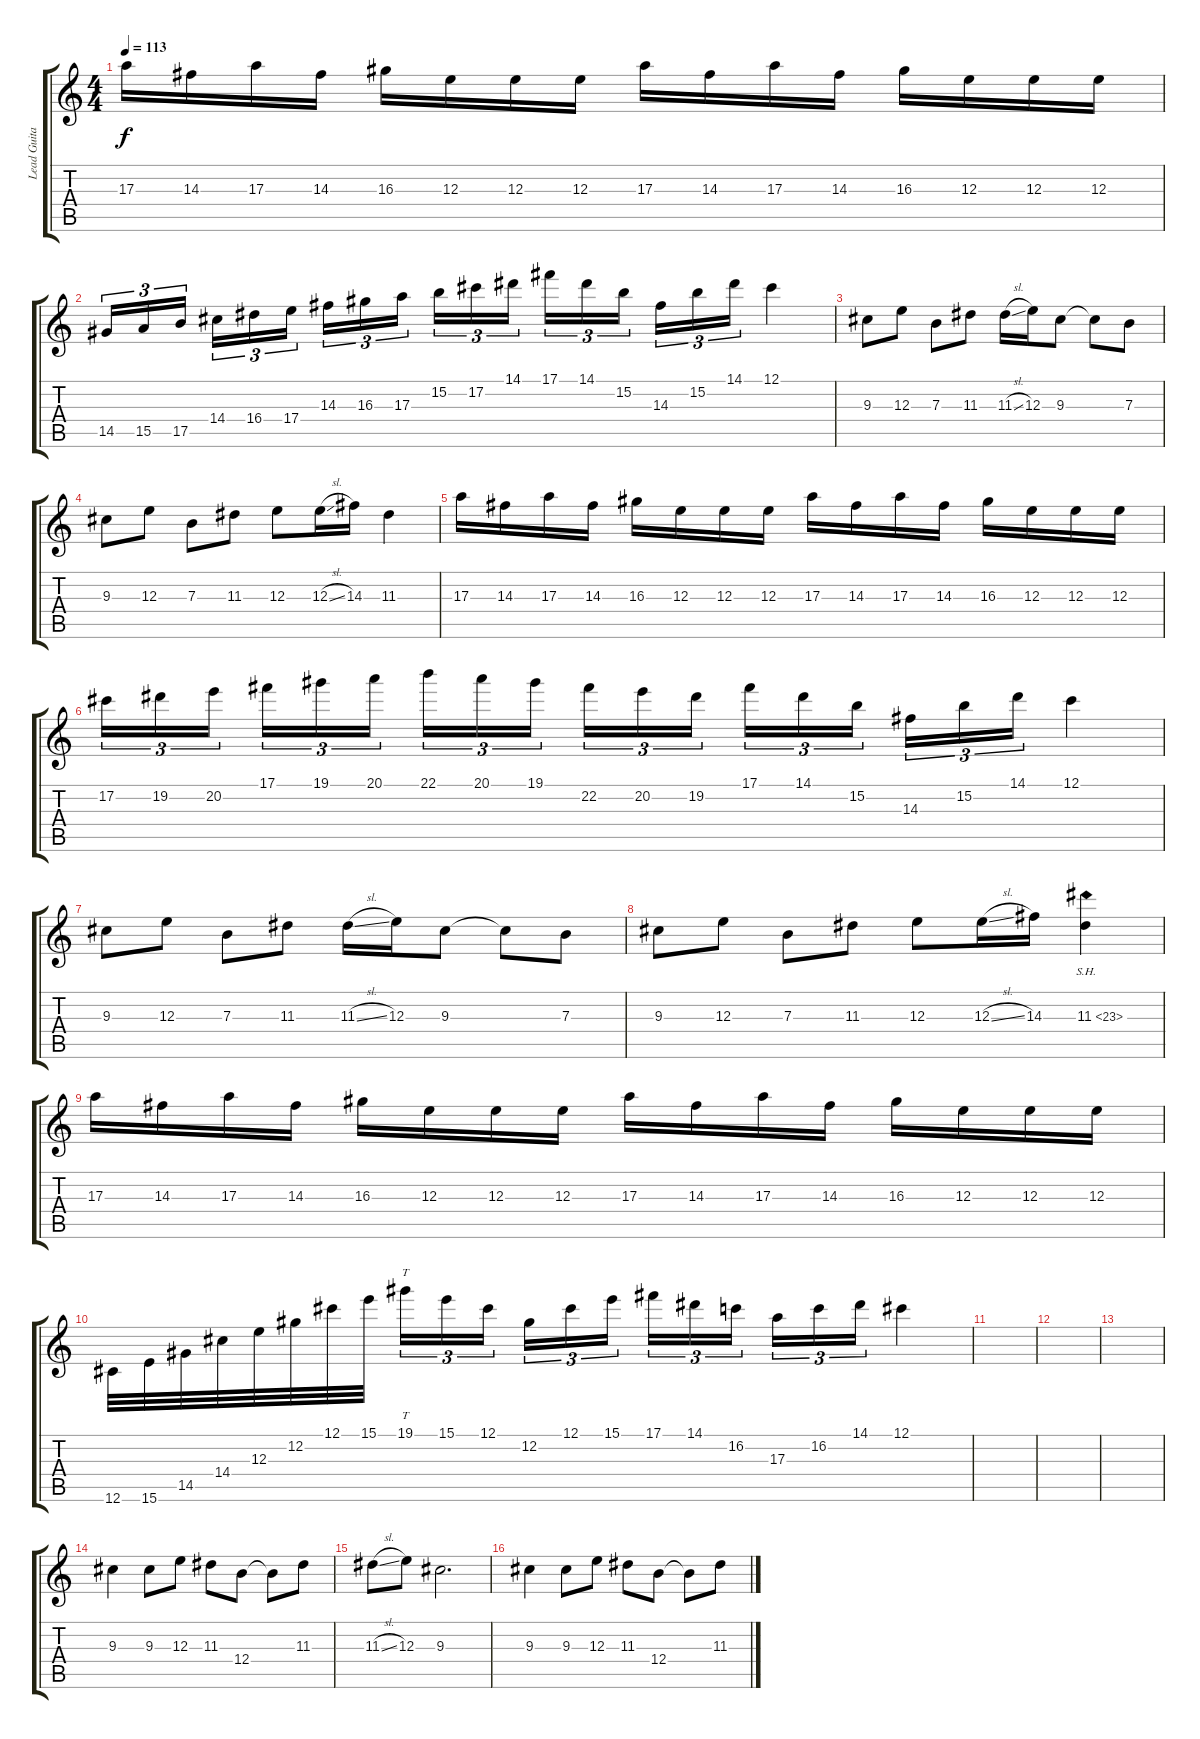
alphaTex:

\track ("Lead Guitar" "Lead Guita") {instrument overdrivenguitar}
\staff {score tabs}
\tuning (Db4 Ab3 E3 B2 Gb2 Db2) {hide}
\ts (4 4)
\tempo 113
\clef g2
\ks c
17.3.16{dy f} 14.3.16 17.3.16 14.3.16 16.3.16 12.3.16 12.3.16 12.3.16 17.3.16 14.3.16 17.3.16 14.3.16 16.3.16 12.3.16 12.3.16 12.3.16 |
14.5.16{tu (3 2)} 15.5.16{tu (3 2)} 17.5.16{tu (3 2) beam splitsecondary} 14.4.16{tu (3 2)} 16.4.16{tu (3 2)} 17.4.16{tu (3 2)} 14.3.16{tu (3 2)} 16.3.16{tu (3 2)} 17.3.16{tu (3 2) beam splitsecondary} 15.2.16{tu (3 2)} 17.2.16{tu (3 2)} 14.1.16{tu (3 2)} 17.1.16{tu (3 2)} 14.1.16{tu (3 2)} 15.2.16{tu (3 2) beam splitsecondary} 14.3.16{tu (3 2)} 15.2.16{tu (3 2)} 14.1.16{tu (3 2)} 12.1.4 |
9.3.8{balance 12} 12.3.8 7.3.8 11.3.8 11.3{sl}.16 12.3.16 9.3.8 9.3{t}.8 7.3.8 |
9.3.8 12.3.8 7.3.8 11.3.8 12.3.8 12.3{sl}.16 14.3.16 11.3.4 |
17.3.16 14.3.16 17.3.16 14.3.16 16.3.16 12.3.16 12.3.16 12.3.16 17.3.16 14.3.16 17.3.16 14.3.16 16.3.16 12.3.16 12.3.16 12.3.16 |
17.2.16{tu (3 2)} 19.2.16{tu (3 2)} 20.2.16{tu (3 2) beam splitsecondary} 17.1.16{tu (3 2)} 19.1.16{tu (3 2)} 20.1.16{tu (3 2)} 22.1.16{tu (3 2)} 20.1.16{tu (3 2)} 19.1.16{tu (3 2) beam splitsecondary} 22.2.16{tu (3 2)} 20.2.16{tu (3 2)} 19.2.16{tu (3 2)} 17.1.16{tu (3 2)} 14.1.16{tu (3 2)} 15.2.16{tu (3 2) beam splitsecondary} 14.3.16{tu (3 2)} 15.2.16{tu (3 2)} 14.1.16{tu (3 2)} 12.1.4 |
9.3.8 12.3.8 7.3.8 11.3.8 11.3{sl}.16 12.3.16 9.3.8 9.3{t}.8 7.3.8 |
9.3.8 12.3.8 7.3.8 11.3.8 12.3.8 12.3{sl}.16 14.3.16 11.3{sh 12}.4 |
17.3.16 14.3.16 17.3.16 14.3.16 16.3.16 12.3.16 12.3.16 12.3.16 17.3.16 14.3.16 17.3.16 14.3.16 16.3.16 12.3.16 12.3.16 12.3.16 |
12.6.32 15.6.32 14.5.32 14.4.32 12.3.32 12.2.32 12.1.32 15.1.32 19.1.16{tt tu (3 2)} 15.1.16{tu (3 2)} 12.1.16{tu (3 2) beam splitsecondary} 12.2.16{tu (3 2)} 12.1.16{tu (3 2)} 15.1.16{tu (3 2)} 17.1.16{tu (3 2)} 14.1.16{tu (3 2)} 16.2.16{tu (3 2) beam splitsecondary} 17.3.16{tu (3 2)} 16.2.16{tu (3 2)} 14.1.16{tu (3 2)} 12.1.4 |
|
|
|
9.3.4{balance 8} 9.3.8 12.3.8 11.3.8 12.4.8 12.4{t}.8 11.3.8 |
11.3{sl}.8 12.3.8 9.3.2{d} |
9.3.4 9.3.8 12.3.8 11.3.8 12.4.8 12.4{t}.8 11.3.8
